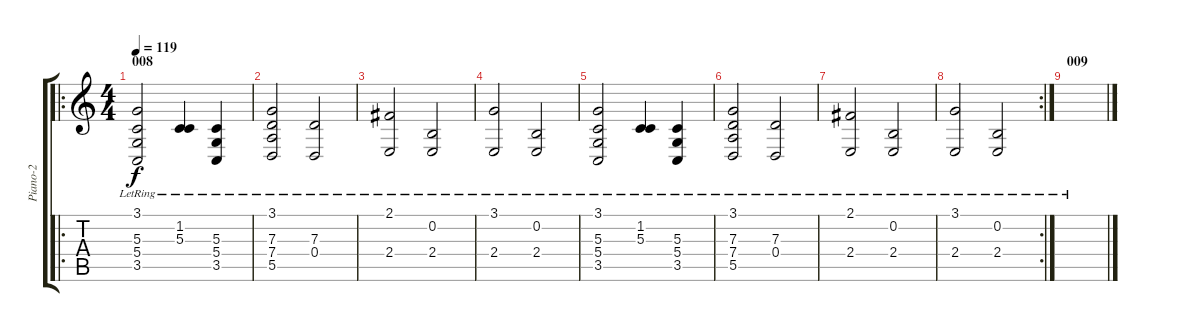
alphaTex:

\track ("Piano-2" "Piano-2") {instrument acousticgrandpiano}
\staff {score tabs}
\tuning (E4 B3 G3 D3 A2 E2) {hide}
\ro
\ts (4 4)
\section ("" "008")
\tempo 119
\clef g2
\ks c
(3.1{lr} 5.3{lr} 5.4{lr} 3.5{lr}).2{dy f} (1.2{lr} 5.3{lr}).4 (5.3{lr} 5.4{lr} 3.5{lr}).4 |
(3.1{lr} 7.3{lr} 7.4{lr} 5.5{lr}).2 (7.3{lr} 0.4{lr}).2 |
(2.1{lr} 2.4{lr}).2 (0.2{lr} 2.4{lr}).2 |
(3.1{lr} 2.4{lr}).2 (0.2{lr} 2.4{lr}).2 |
(3.1{lr} 5.3{lr} 5.4{lr} 3.5{lr}).2 (1.2{lr} 5.3{lr}).4 (5.3{lr} 5.4{lr} 3.5{lr}).4 |
(3.1{lr} 7.3{lr} 7.4{lr} 5.5{lr}).2 (7.3{lr} 0.4{lr}).2 |
(2.1{lr} 2.4{lr}).2 (0.2{lr} 2.4{lr}).2 |
\rc 2
(3.1{lr} 2.4{lr}).2 (0.2{lr} 2.4{lr}).2 |
\section ("" "009")
